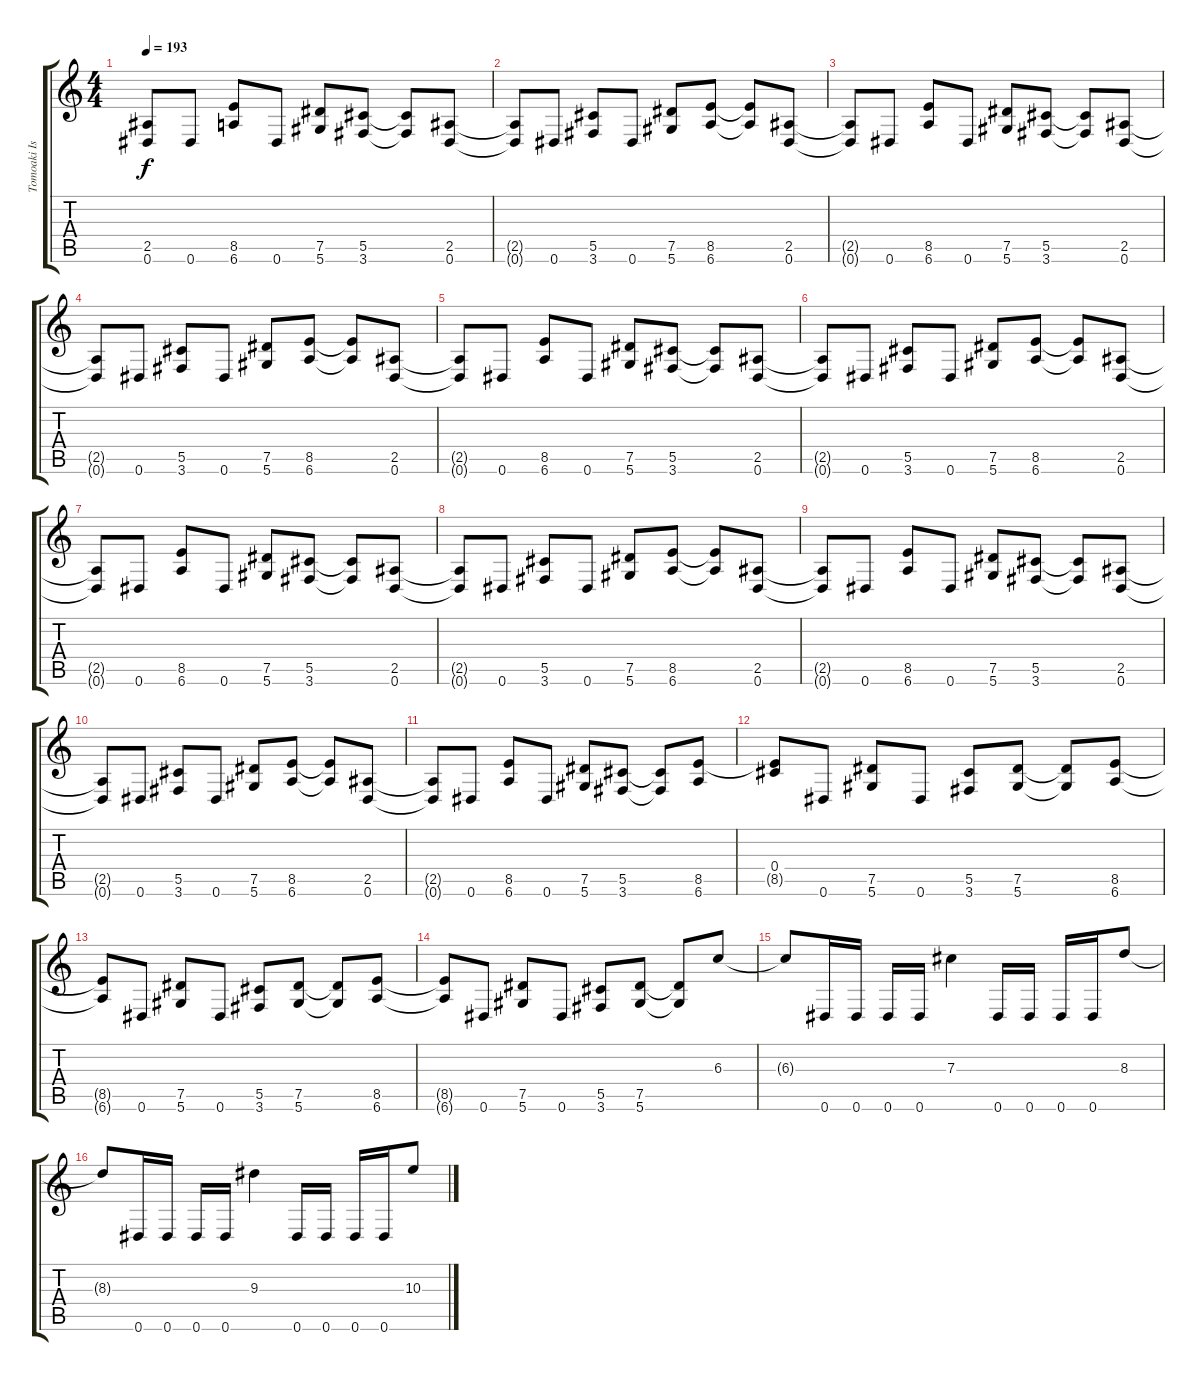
\track ("Tomoaki Ishizuka (Pata)" "Tomoaki Is") {instrument distortionguitar}
\staff {score tabs}
\tuning (Eb4 Bb3 Gb3 Db3 Ab2 Eb2) {hide}
\ts (4 4)
\tempo 193
\clef g2
\ks c
(2.5{t} 0.6{t}).8{dy f} 0.6.8 (8.5 6.6).8 0.6.8 (7.5 5.6).8 (5.5 3.6).8 (5.5{t} 3.6{t}).8 (2.5 0.6).8 |
(2.5{t} 0.6{t}).8 0.6.8 (5.5 3.6).8 0.6.8 (7.5 5.6).8 (8.5 6.6).8 (8.5{t} 6.6{t}).8 (2.5 0.6).8 |
(2.5{t} 0.6{t}).8 0.6.8 (8.5 6.6).8 0.6.8 (7.5 5.6).8 (5.5 3.6).8 (5.5{t} 3.6{t}).8 (2.5 0.6).8 |
(2.5{t} 0.6{t}).8 0.6.8 (5.5 3.6).8 0.6.8 (7.5 5.6).8 (8.5 6.6).8 (8.5{t} 6.6{t}).8 (2.5 0.6).8 |
(2.5{t} 0.6{t}).8 0.6.8 (8.5 6.6).8 0.6.8 (7.5 5.6).8 (5.5 3.6).8 (5.5{t} 3.6{t}).8 (2.5 0.6).8 |
(2.5{t} 0.6{t}).8 0.6.8 (5.5 3.6).8 0.6.8 (7.5 5.6).8 (8.5 6.6).8 (8.5{t} 6.6{t}).8 (2.5 0.6).8 |
(2.5{t} 0.6{t}).8 0.6.8 (8.5 6.6).8 0.6.8 (7.5 5.6).8 (5.5 3.6).8 (5.5{t} 3.6{t}).8 (2.5 0.6).8 |
(2.5{t} 0.6{t}).8 0.6.8 (5.5 3.6).8 0.6.8 (7.5 5.6).8 (8.5 6.6).8 (8.5{t} 6.6{t}).8 (2.5 0.6).8 |
(2.5{t} 0.6{t}).8 0.6.8 (8.5 6.6).8 0.6.8 (7.5 5.6).8 (5.5 3.6).8 (5.5{t} 3.6{t}).8 (2.5 0.6).8 |
(2.5{t} 0.6{t}).8 0.6.8 (5.5 3.6).8 0.6.8 (7.5 5.6).8 (8.5 6.6).8 (8.5{t} 6.6{t}).8 (2.5 0.6).8 |
(2.5{t} 0.6{t}).8 0.6.8 (8.5 6.6).8 0.6.8 (7.5 5.6).8 (5.5 3.6).8 (5.5{t} 3.6{t}).8 (8.5 6.6).8 |
(0.4 8.5{t}).8 0.6.8 (7.5 5.6).8 0.6.8 (5.5 3.6).8 (7.5 5.6).8 (7.5{t} 5.6{t}).8 (8.5 6.6).8 |
(8.5{t} 6.6{t}).8 0.6.8 (7.5 5.6).8 0.6.8 (5.5 3.6).8 (7.5 5.6).8 (7.5{t} 5.6{t}).8 (8.5 6.6).8 |
(8.5{t} 6.6{t}).8 0.6.8 (7.5 5.6).8 0.6.8 (5.5 3.6).8 (7.5 5.6).8 (7.5{t} 5.6{t}).8 6.3.8 |
6.3{t}.8 0.6.16 0.6.16 0.6.16 0.6.16 7.3.4 0.6.16 0.6.16 0.6.16 0.6.16 8.3.8 |
8.3{t}.8 0.6.16 0.6.16 0.6.16 0.6.16 9.3.4 0.6.16 0.6.16 0.6.16 0.6.16 10.3.8
